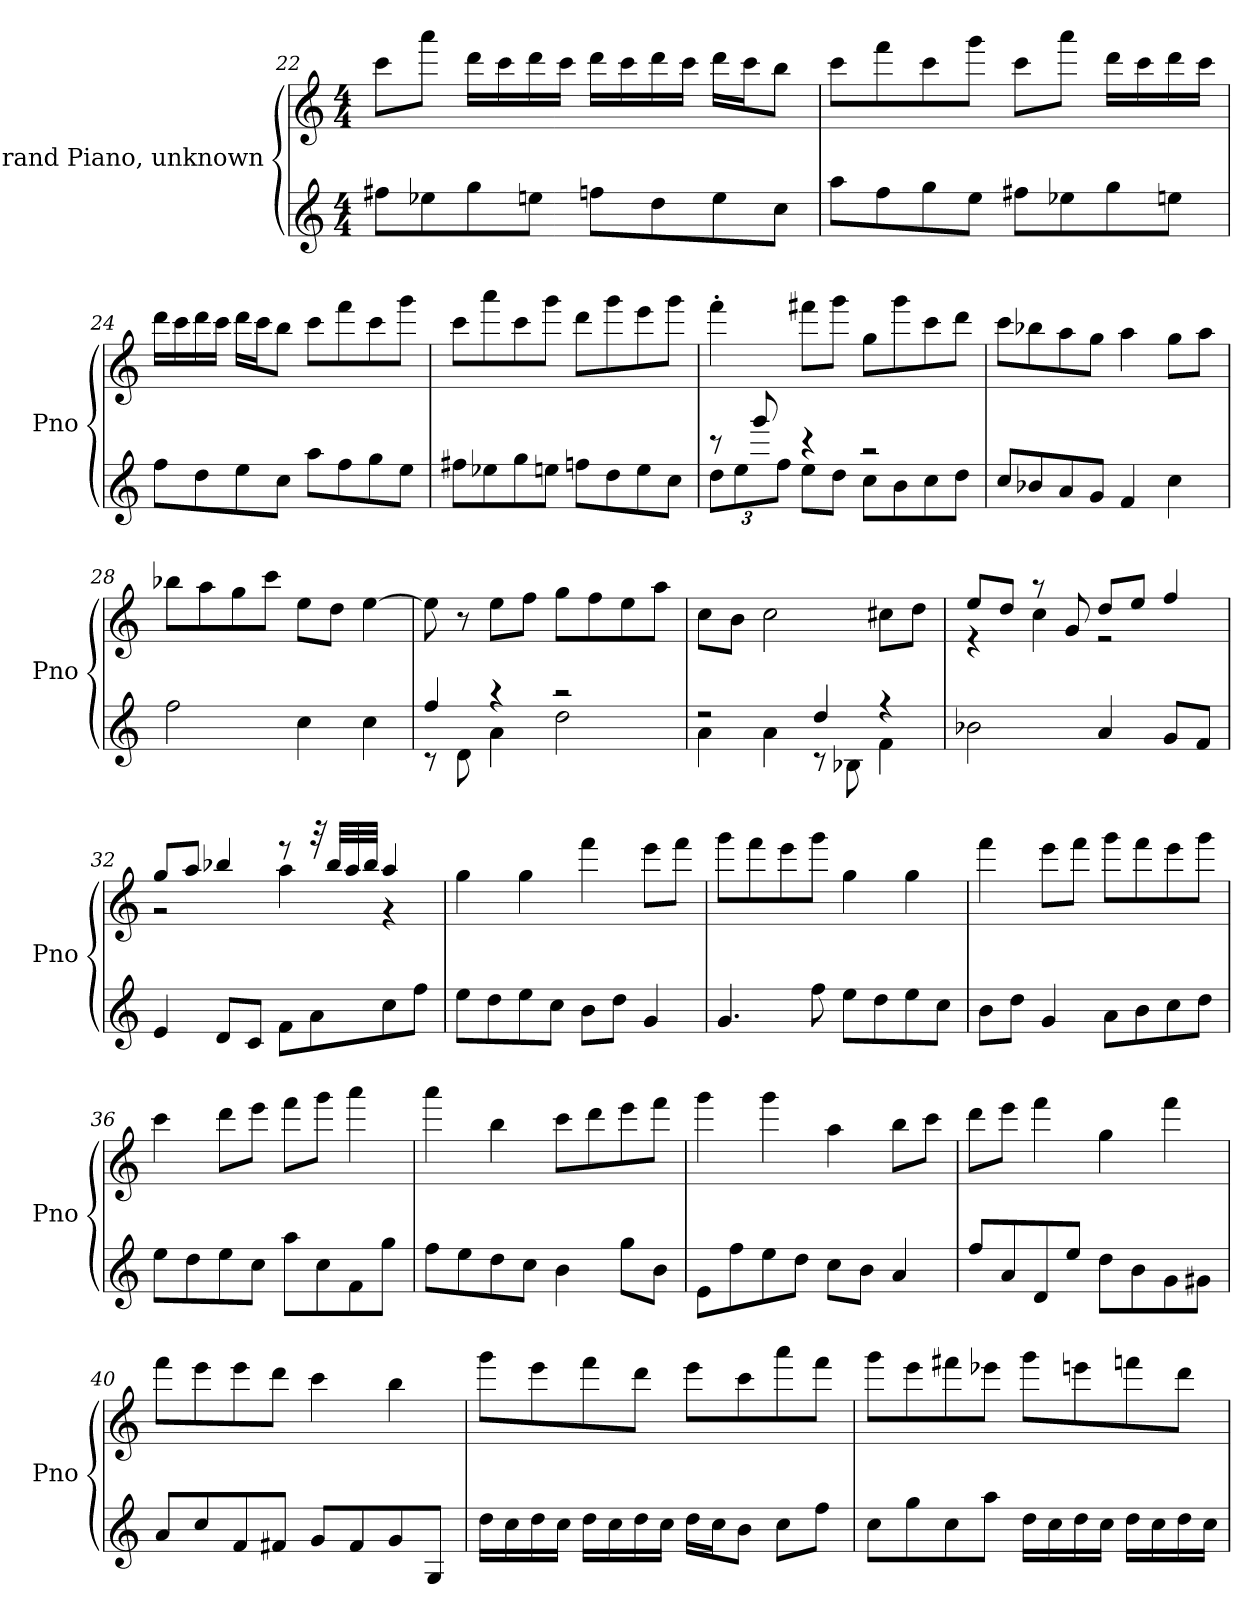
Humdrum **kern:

**kern	**kern
*part1	*part1
*staff2	*staff1
*I"Grand Piano, unknown	*
*I'Pno	*
!!LO:PB:g=z
*clefG2	*clefG2
*k[]	*k[]
*M4/4	*M4/4
=22	=22
8ff#X\L	8ccc\L
8ee-X\	8aaa\J
8gg\	16ddd\LL
.	16ccc\
8een\J	16ddd\
.	16ccc\JJ
8ffn\L	16ddd\LL
.	16ccc\
8dd\	16ddd\
.	16ccc\JJ
8ee\	16ddd\LL
.	16ccc\J
8cc\J	8bb\J
=23	=23
8aa\L	8ccc\L
8ff\	8fff\
8gg\	8ccc\
8ee\J	8ggg\J
8ff#X\L	8ccc\L
8ee-X\	8aaa\J
8gg\	16ddd\LL
.	16ccc\
8een\J	16ddd\
.	16ccc\JJ
!!LO:LB:g=z
=24	=24
8ff\L	16ddd\LL
.	16ccc\
8dd\	16ddd\
.	16ccc\JJ
8ee\	16ddd\LL
.	16ccc\J
8cc\J	8bb\J
8aa\L	8ccc\L
8ff\	8fff\
8gg\	8ccc\
8ee\J	8ggg\J
=25	=25
8ff#X\L	8ccc\L
8ee-X\	8aaa\
8gg\	8ccc\
8een\J	8ggg\J
8ffn\L	8ddd\L
8dd\	8ggg\
8ee\	8eee\
8cc\J	8ggg\J
=26	=26
*^	*
*	*Xbrackettup	*
8r	12dd\L	4fff'\
.	12ee\	.
8ggg/	.	.
.	12ff\J	.
4r	8ee\L	8fff#X\L
.	8dd\J	8ggg\J
2r	8cc\L	8gg\L
.	8b\	8ggg\
.	8cc\	8ccc\
.	8dd\J	8ddd\J
*v	*v	*
!!LO:LB:g=z
=27	=27
8cc/L	8ccc\L
8b-X/	8bb-X\
8a/	8aa\
8g/J	8gg\J
4f/	4aa\
4cc\	8gg\L
.	8aa\J
=28	=28
2ff\	8bb-X\L
.	8aa\
.	8gg\
.	8ccc\J
4cc\	8ee\L
.	8dd\J
4cc\	[4ee\
=29	=29
*^	*
4ff/	8r	8ee\]
.	8d\	8r
4r	4a\	8ee\L
.	.	8ff\J
2r	2dd\	8gg\L
.	.	8ff\
.	.	8ee\
.	.	8aa\J
=30	=30	=30
2r	4a\	8cc\L
.	.	8b\J
.	4a\	2cc\
4dd/	8r	.
.	8B-X\	.
4r	4f\	8cc#X\L
.	.	8dd\J
*v	*v	*
=31	=31
*	*^
2b-X\	8ee/L	4r
.	8dd/J	.
.	8r	4cc\
.	8g/	.
4a/	8dd/L	2r
.	8ee/J	.
8g/L	4ff/	.
8f/J	.	.
!!LO:LB:g=z	!!
=32	=32	=32
4e/	8gg/L	2r
.	8aa/J	.
8d/L	4bb-X/	.
8c/J	.	.
8f\L	8r	4aa\
8a\	32r	.
.	32bb-/LLL	.
.	32aa/	.
.	32bb-/JJJ	.
8cc\	4aa/	4r
8ff\J	.	.
*	*v	*v
=33	=33
8ee\L	4gg\
8dd\	.
8ee\	4gg\
8cc\J	.
8b\L	4fff\
8dd\J	.
4g/	8eee\L
.	8fff\J
=34	=34
4.g/	8ggg\L
.	8fff\
.	8eee\
8ff\	8ggg\J
8ee\L	4gg\
8dd\	.
8ee\	4gg\
8cc\J	.
=35	=35
8b\L	4fff\
8dd\J	.
4g/	8eee\L
.	8fff\J
8a\L	8ggg\L
8b\	8fff\
8cc\	8eee\
8dd\J	8ggg\J
!!LO:LB:g=z
=36	=36
8ee\L	4ccc\
8dd\	.
8ee\	8ddd\L
8cc\J	8eee\J
8aa\L	8fff\L
8cc\	8ggg\J
8f\	4aaa\
8gg\J	.
=37	=37
8ff\L	4aaa\
8ee\	.
8dd\	4bb\
8cc\J	.
4b\	8ccc\L
.	8ddd\
8gg\L	8eee\
8b\J	8fff\J
=38	=38
8e\L	4ggg\
8ff\	.
8ee\	4ggg\
8dd\J	.
8cc\L	4aa\
8b\J	.
4a/	8bb\L
.	8ccc\J
=39	=39
8ff/L	8ddd\L
8a/	8eee\J
8d/	4fff\
8ee/J	.
8dd\L	4gg\
8b\	.
8g\	4fff\
8g#X\J	.
!!LO:LB:g=z
=40	=40
8a/L	8fff\L
8cc/	8eee\
8f/	8eee\
8f#X/J	8ddd\J
8g/L	4ccc\
8f#/	.
8g/	4bb\
8G/J	.
=41	=41
16dd\LL	8ggg\L
16cc\	.
16dd\	8eee\
16cc\JJ	.
16dd\LL	8fff\
16cc\	.
16dd\	8ddd\J
16cc\JJ	.
16dd\LL	8eee\L
16cc\J	.
8b\J	8ccc\
8cc\L	8aaa\
8ff\J	8fff\J
=42	=42
8cc\L	8ggg\L
8gg\	8eee\
8cc\	8fff#X\
8aa\J	8eee-X\J
16dd\LL	8ggg\L
16cc\	.
16dd\	8eeen\
16cc\JJ	.
16dd\LL	8fffn\
16cc\	.
16dd\	8ddd\J
16cc\JJ	.
=	=
*-	*-
